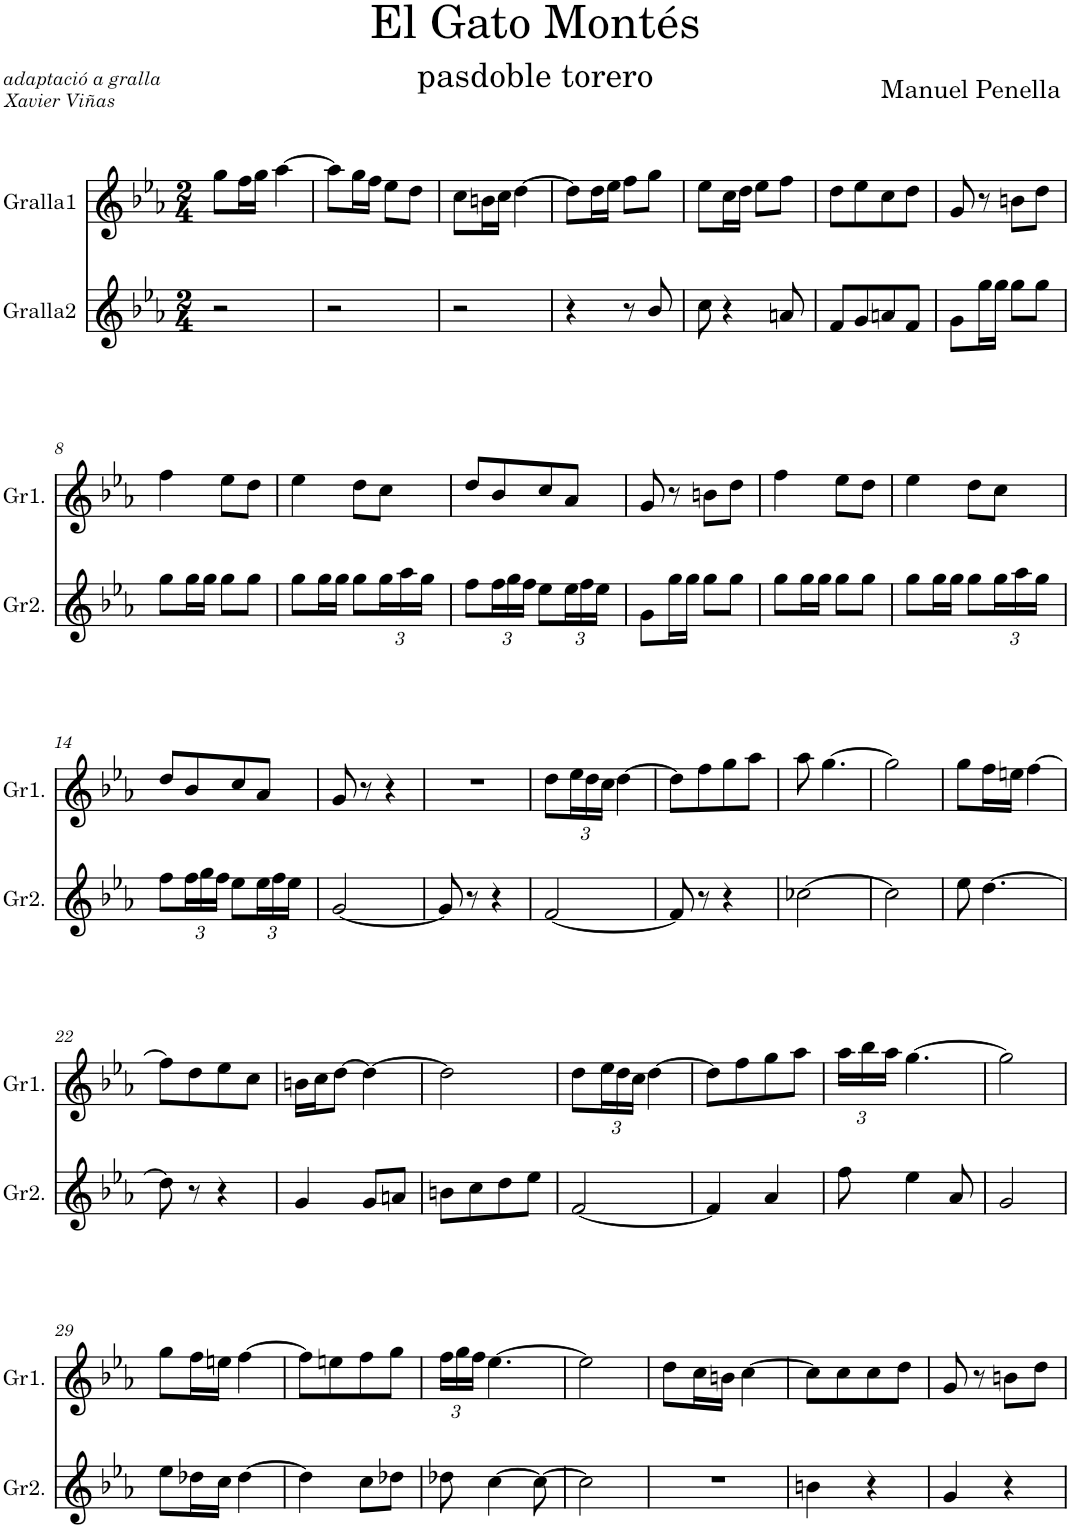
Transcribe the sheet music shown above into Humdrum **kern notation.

**kern	**kern
*part2	*part1
*staff2	*staff1
*I"Gralla2	*I"Gralla1
*I'Gr2.	*I'Gr1.
*clefG2	*clefG2
*k[b-e-a-]	*k[b-e-a-]
*M2/4	*M2/4
=1	=1
2r	8gg\L
.	16ff\L
.	16gg\JJ
.	[4aa-\
=2	=2
2r	8aa-\L]
.	16gg\L
.	16ff\JJ
.	8ee-\L
.	8dd\J
=3	=3
2r	8cc\L
.	16bn\L
.	16cc\JJ
.	[4dd\
=4	=4
4r	8dd\L]
.	16dd\L
.	16ee-\JJ
8r	8ff\L
8b-/	8gg\J
=5	=5
8cc\	8ee-\L
4r	16cc\L
.	16dd\JJ
.	8ee-\L
8an/	8ff\J
=6	=6
8f/L	8dd\L
8g/	8ee-\
8an/	8cc\
8f/J	8dd\J
=7	=7
8g\L	8g/
16gg\L	8r
16gg\JJ	.
8gg\L	8bn\L
8gg\J	8dd\J
!!LO:LB:g=z
=8	=8
8gg\L	4ff\
16gg\L	.
16gg\JJ	.
8gg\L	8ee-\L
8gg\J	8dd\J
=9	=9
8gg\L	4ee-\
16gg\L	.
16gg\JJ	.
8gg\L	8dd\L
*Xbrackettup	*
24gg\L	8cc\J
24aa-\	.
24gg\JJ	.
=10	=10
8ff\L	8dd/L
24ff\L	8b-/
24gg\	.
24ff\JJ	.
8ee-\L	8cc/
24ee-\L	8a-/J
24ff\	.
24ee-\JJ	.
=11	=11
8g\L	8g/
16gg\L	8r
16gg\JJ	.
8gg\L	8bn\L
8gg\J	8dd\J
=12	=12
8gg\L	4ff\
16gg\L	.
16gg\JJ	.
8gg\L	8ee-\L
8gg\J	8dd\J
=13	=13
8gg\L	4ee-\
16gg\L	.
16gg\JJ	.
8gg\L	8dd\L
24gg\L	8cc\J
24aa-\	.
24gg\JJ	.
!!LO:LB:g=z
=14	=14
8ff\L	8dd/L
24ff\L	8b-/
24gg\	.
24ff\JJ	.
8ee-\L	8cc/
24ee-\L	8a-/J
24ff\	.
24ee-\JJ	.
=15	=15
[2g/	8g/
.	8r
.	4r
=16	=16
8g/]	2r
8r	.
4r	.
=17	=17
[2f/	8dd\L
*	*Xbrackettup
.	24ee-\L
.	24dd\
.	24cc\JJ
.	[4dd\
=18	=18
8f/]	8dd\L]
8r	8ff\
4r	8gg\
.	8aa-\J
=19	=19
[2cc-X\	8aa-\
.	[4.gg\
=20	=20
2cc-\]	2gg\]
=21	=21
8ee-\	8gg\L
[4.dd\	16ff\L
.	16een\JJ
.	[4ff\
!!LO:LB:g=z
=22	=22
8dd\]	8ff\L]
8r	8dd\
4r	8ee-\
.	8cc\J
=23	=23
4g/	16bn\LL
.	16cc\J
.	[8dd\J
8g/L	4dd\_
8an/J	.
=24	=24
8bn\L	2dd\]
8cc\	.
8dd\	.
8ee-\J	.
=25	=25
[2f/	8dd\L
.	24ee-\L
.	24dd\
.	24cc\JJ
.	[4dd\
=26	=26
4f/]	8dd\L]
.	8ff\
4a-/	8gg\
.	8aa-\J
=27	=27
8ff\	24aa-\LL
.	24bb-\
.	24aa-\JJ
4ee-\	[4.gg\
8a-/	.
=28	=28
2g/	2gg\]
!!LO:LB:g=z
=29	=29
8ee-\L	8gg\L
16dd-X\L	16ff\L
16cc\JJ	16een\JJ
[4dd-\	[4ff\
=30	=30
4dd-\]	8ff\L]
.	8een\
8cc\L	8ff\
8dd-X\J	8gg\J
=31	=31
8dd-X\	24ff\LL
.	24gg\
.	24ff\JJ
[4cc\	[4.ee-\
8cc\_	.
=32	=32
2cc\]	2ee-\]
=33	=33
2r	8dd\L
.	16cc\L
.	16bn\JJ
.	[4cc\
=34	=34
4bn\	8cc\L]
.	8cc\
4r	8cc\
.	8dd\J
=35	=35
4g/	8g/
.	8r
4r	8bn\L
.	8dd\J
=	=
*-	*-
